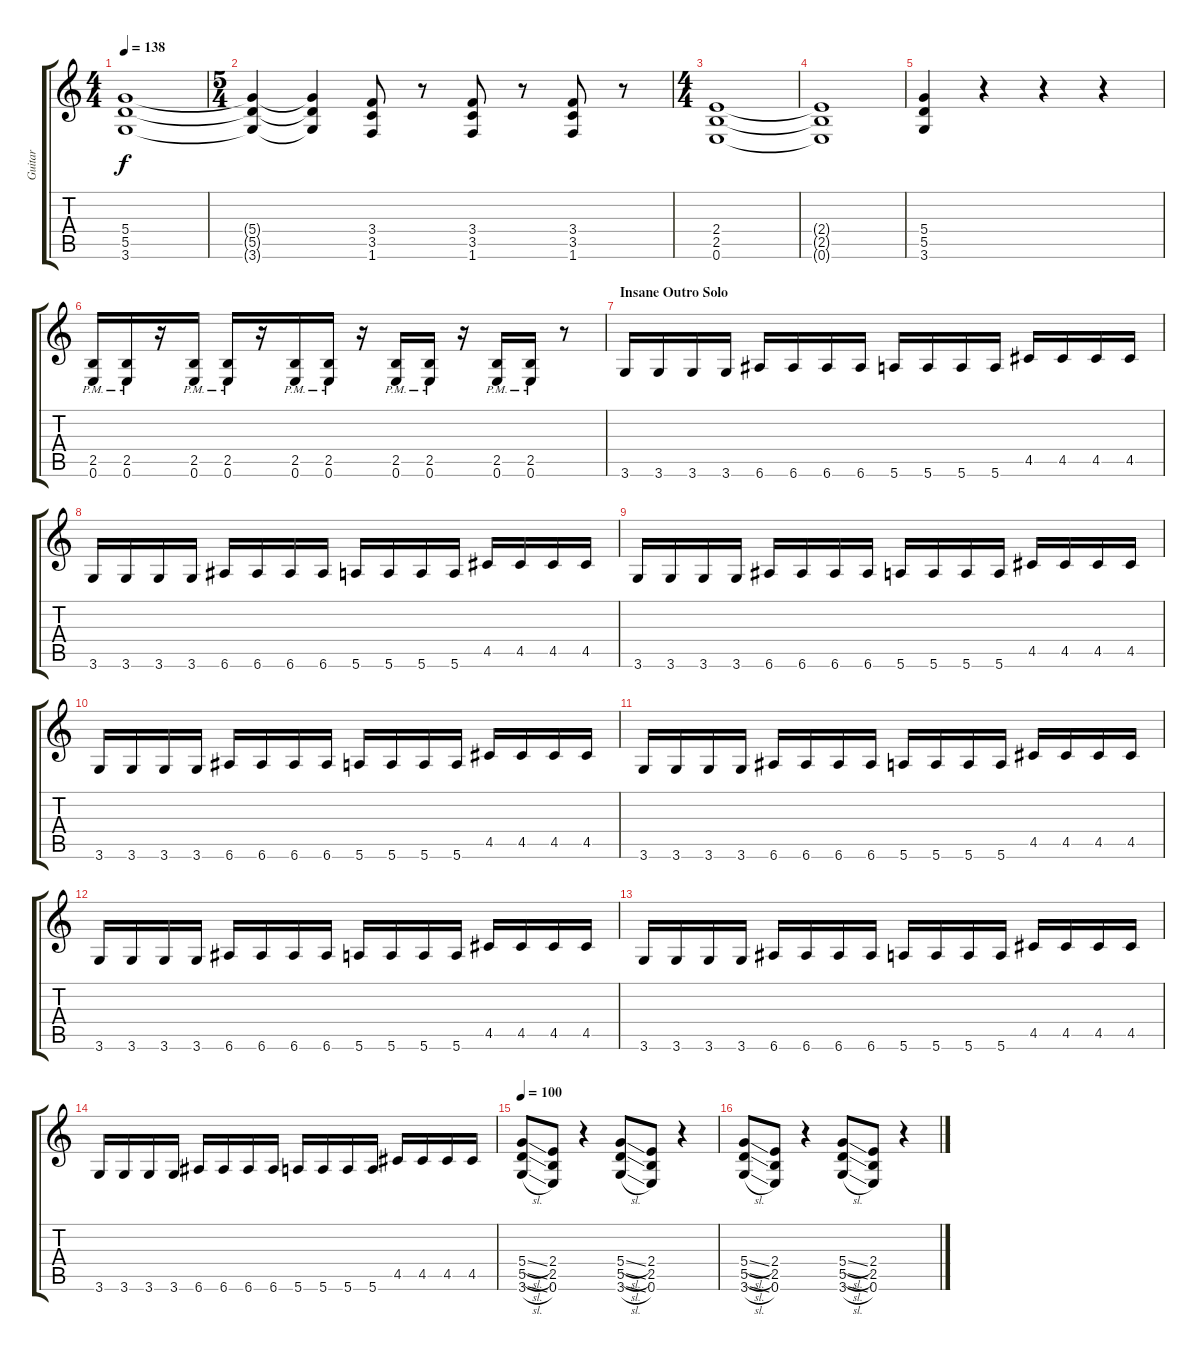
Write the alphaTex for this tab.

\track ("Guitar" "Guitar") {instrument distortionguitar}
\staff {score tabs}
\tuning (E4 B3 G3 D3 A2 E2) {hide}
\ts (4 4)
\tempo 138
\clef g2
\ks c
(5.4 5.5 3.6).1{dy f} |
\ts (5 4)
(5.4{t} 5.5{t} 3.6{t}).4 (5.4{t} 5.5{t} 3.6{t}).4 (3.4 3.5 1.6).8 r.8 (3.4 3.5 1.6).8 r.8 (3.4 3.5 1.6).8 r.8 |
\ts (4 4)
(2.4 2.5 0.6).1 |
(2.4{t} 2.5{t} 0.6{t}).1 |
(5.4 5.5 3.6).4 r.4 r.4 r.4 |
(2.5{pm} 0.6{pm}).16 (2.5{pm} 0.6{pm}).16 r.16 (2.5{pm} 0.6{pm}).16 (2.5{pm} 0.6{pm}).16 r.16 (2.5{pm} 0.6{pm}).16 (2.5{pm} 0.6{pm}).16 r.16 (2.5{pm} 0.6{pm}).16 (2.5{pm} 0.6{pm}).16 r.16 (2.5{pm} 0.6{pm}).16 (2.5{pm} 0.6{pm}).16 r.8 |
\section ("" "Insane Outro Solo")
3.6.16 3.6.16 3.6.16 3.6.16 6.6.16 6.6.16 6.6.16 6.6.16 5.6.16 5.6.16 5.6.16 5.6.16 4.5.16 4.5.16 4.5.16 4.5.16 |
3.6.16 3.6.16 3.6.16 3.6.16 6.6.16 6.6.16 6.6.16 6.6.16 5.6.16 5.6.16 5.6.16 5.6.16 4.5.16 4.5.16 4.5.16 4.5.16 |
3.6.16 3.6.16 3.6.16 3.6.16 6.6.16 6.6.16 6.6.16 6.6.16 5.6.16 5.6.16 5.6.16 5.6.16 4.5.16 4.5.16 4.5.16 4.5.16 |
3.6.16 3.6.16 3.6.16 3.6.16 6.6.16 6.6.16 6.6.16 6.6.16 5.6.16 5.6.16 5.6.16 5.6.16 4.5.16 4.5.16 4.5.16 4.5.16 |
3.6.16 3.6.16 3.6.16 3.6.16 6.6.16 6.6.16 6.6.16 6.6.16 5.6.16 5.6.16 5.6.16 5.6.16 4.5.16 4.5.16 4.5.16 4.5.16 |
3.6.16 3.6.16 3.6.16 3.6.16 6.6.16 6.6.16 6.6.16 6.6.16 5.6.16 5.6.16 5.6.16 5.6.16 4.5.16 4.5.16 4.5.16 4.5.16 |
3.6.16 3.6.16 3.6.16 3.6.16 6.6.16 6.6.16 6.6.16 6.6.16 5.6.16 5.6.16 5.6.16 5.6.16 4.5.16 4.5.16 4.5.16 4.5.16 |
3.6.16 3.6.16 3.6.16 3.6.16 6.6.16 6.6.16 6.6.16 6.6.16 5.6.16 5.6.16 5.6.16 5.6.16 4.5.16 4.5.16 4.5.16 4.5.16 |
\tempo 100
(5.4{sl} 5.5{sl} 3.6{sl}).8{volume 15} (2.4 2.5 0.6).8 r.4 (5.4{sl} 5.5{sl} 3.6{sl}).8{volume 13 balance 0} (2.4 2.5 0.6).8 r.4 |
(5.4{sl} 5.5{sl} 3.6{sl}).8{volume 11 balance 16} (2.4 2.5 0.6).8 r.4 (5.4{sl} 5.5{sl} 3.6{sl}).8{volume 9 balance 0} (2.4 2.5 0.6).8 r.4
